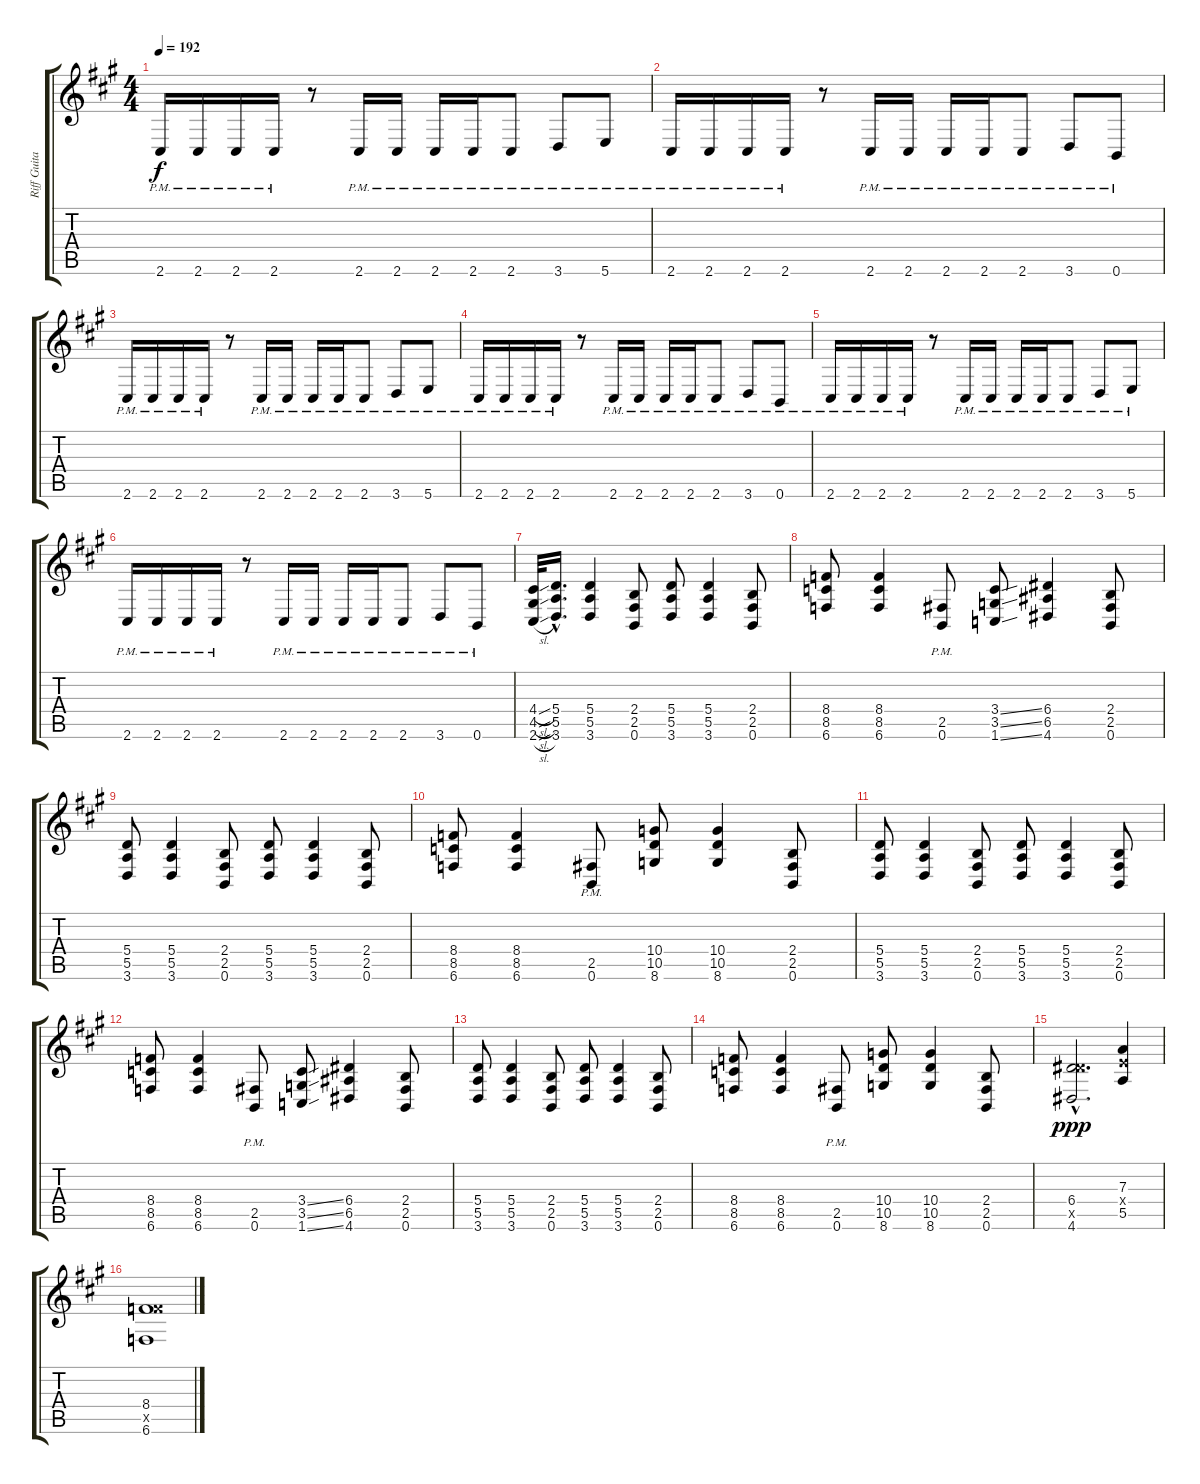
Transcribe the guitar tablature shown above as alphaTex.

\track ("Riff Guitar" "Riff Guita") {instrument overdrivenguitar}
\staff {score tabs}
\tuning (B3 Gb3 D3 A2 E2 B1) {hide}
\ts (4 4)
\tempo 192
\clef g2
\ks f#minor
2.6{pm}.16{dy f} 2.6{pm}.16 2.6{pm}.16 2.6{pm}.16 r.8 2.6{pm}.16 2.6{pm}.16 2.6{pm}.16 2.6{pm}.16 2.6{pm}.8 3.6{pm}.8 5.6{pm}.8 |
2.6{pm}.16 2.6{pm}.16 2.6{pm}.16 2.6{pm}.16 r.8 2.6{pm}.16 2.6{pm}.16 2.6{pm}.16 2.6{pm}.16 2.6{pm}.8 3.6{pm}.8 0.6{pm}.8 |
2.6{pm}.16 2.6{pm}.16 2.6{pm}.16 2.6{pm}.16 r.8 2.6{pm}.16 2.6{pm}.16 2.6{pm}.16 2.6{pm}.16 2.6{pm}.8 3.6{pm}.8 5.6{pm}.8 |
2.6{pm}.16 2.6{pm}.16 2.6{pm}.16 2.6{pm}.16 r.8 2.6{pm}.16 2.6{pm}.16 2.6{pm}.16 2.6{pm}.16 2.6{pm}.8 3.6{pm}.8 0.6{pm}.8 |
2.6{pm}.16 2.6{pm}.16 2.6{pm}.16 2.6{pm}.16 r.8 2.6{pm}.16 2.6{pm}.16 2.6{pm}.16 2.6{pm}.16 2.6{pm}.8 3.6{pm}.8 5.6{pm}.8 |
2.6{pm}.16 2.6{pm}.16 2.6{pm}.16 2.6{pm}.16 r.8 2.6{pm}.16 2.6{pm}.16 2.6{pm}.16 2.6{pm}.16 2.6{pm}.8 3.6{pm}.8 0.6{pm}.8 |
(4.4{sl} 4.5{sl} 2.6{sl}).32 (5.4{hac} 5.5{hac} 3.6{hac}).16{d} (5.4 5.5 3.6).4 (2.4 2.5 0.6).8 (5.4 5.5 3.6).8 (5.4 5.5 3.6).4 (2.4 2.5 0.6).8 |
(8.4 8.5 6.6).8 (8.4 8.5 6.6).4 (2.5{pm} 0.6{pm}).8 (3.4{ss} 3.5{ss} 1.6{ss}).8 (6.4 6.5 4.6).4 (2.4 2.5 0.6).8 |
(5.4 5.5 3.6).8 (5.4 5.5 3.6).4 (2.4 2.5 0.6).8 (5.4 5.5 3.6).8 (5.4 5.5 3.6).4 (2.4 2.5 0.6).8 |
(8.4 8.5 6.6).8 (8.4 8.5 6.6).4 (2.5{pm} 0.6{pm}).8 (10.4 10.5 8.6).8 (10.4 10.5 8.6).4 (2.4 2.5 0.6).8 |
(5.4 5.5 3.6).8 (5.4 5.5 3.6).4 (2.4 2.5 0.6).8 (5.4 5.5 3.6).8 (5.4 5.5 3.6).4 (2.4 2.5 0.6).8 |
(8.4 8.5 6.6).8 (8.4 8.5 6.6).4 (2.5{pm} 0.6{pm}).8 (3.4{ss} 3.5{ss} 1.6{ss}).8 (6.4 6.5 4.6).4 (2.4 2.5 0.6).8 |
(5.4 5.5 3.6).8 (5.4 5.5 3.6).4 (2.4 2.5 0.6).8 (5.4 5.5 3.6).8 (5.4 5.5 3.6).4 (2.4 2.5 0.6).8 |
(8.4 8.5 6.6).8 (8.4 8.5 6.6).4 (2.5{pm} 0.6{pm}).8 (10.4 10.5 8.6).8 (10.4 10.5 8.6).4 (2.4 2.5 0.6).8 |
(6.4{hac} 11.5{hac x} 4.6{hac}).2{d dy ppp} (7.3 7.4{x} 5.5).4 |
(8.4 13.5{x} 6.6).1
